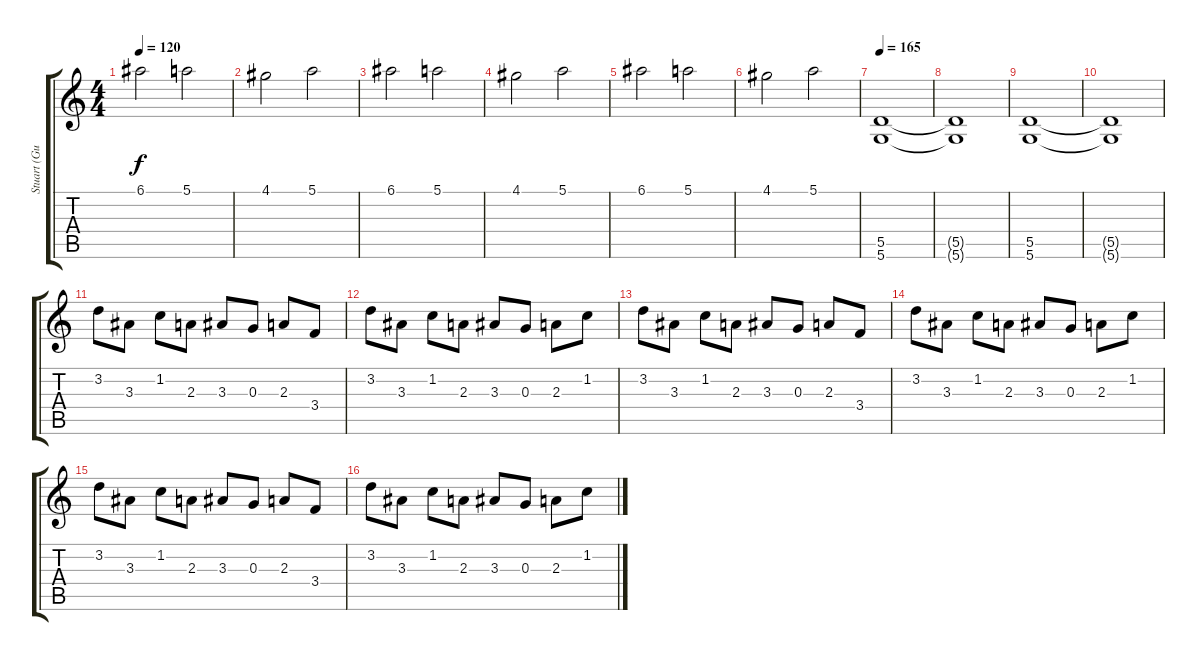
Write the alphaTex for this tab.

\track ("Stuart (Guitar)" "Stuart (Gu") {instrument overdrivenguitar}
\staff {score tabs}
\tuning (E4 B3 G3 D3 A2 D2) {hide}
\ts (4 4)
\tempo 120
\clef g2
\ks c
6.1.2{dy f} 5.1.2 |
4.1.2 5.1.2 |
6.1.2 5.1.2 |
4.1.2 5.1.2 |
6.1.2 5.1.2 |
4.1.2 5.1.2 |
\tempo 165
(5.5 5.6).1 |
(5.5{t} 5.6{t}).1 |
(5.5 5.6).1 |
(5.5{t} 5.6{t}).1 |
3.2.8 3.3.8 1.2.8 2.3.8 3.3.8 0.3.8 2.3.8 3.4.8 |
3.2.8 3.3.8 1.2.8 2.3.8 3.3.8 0.3.8 2.3.8 1.2.8 |
3.2.8 3.3.8 1.2.8 2.3.8 3.3.8 0.3.8 2.3.8 3.4.8 |
3.2.8 3.3.8 1.2.8 2.3.8 3.3.8 0.3.8 2.3.8 1.2.8 |
3.2.8 3.3.8 1.2.8 2.3.8 3.3.8 0.3.8 2.3.8 3.4.8 |
3.2.8 3.3.8 1.2.8 2.3.8 3.3.8 0.3.8 2.3.8 1.2.8
